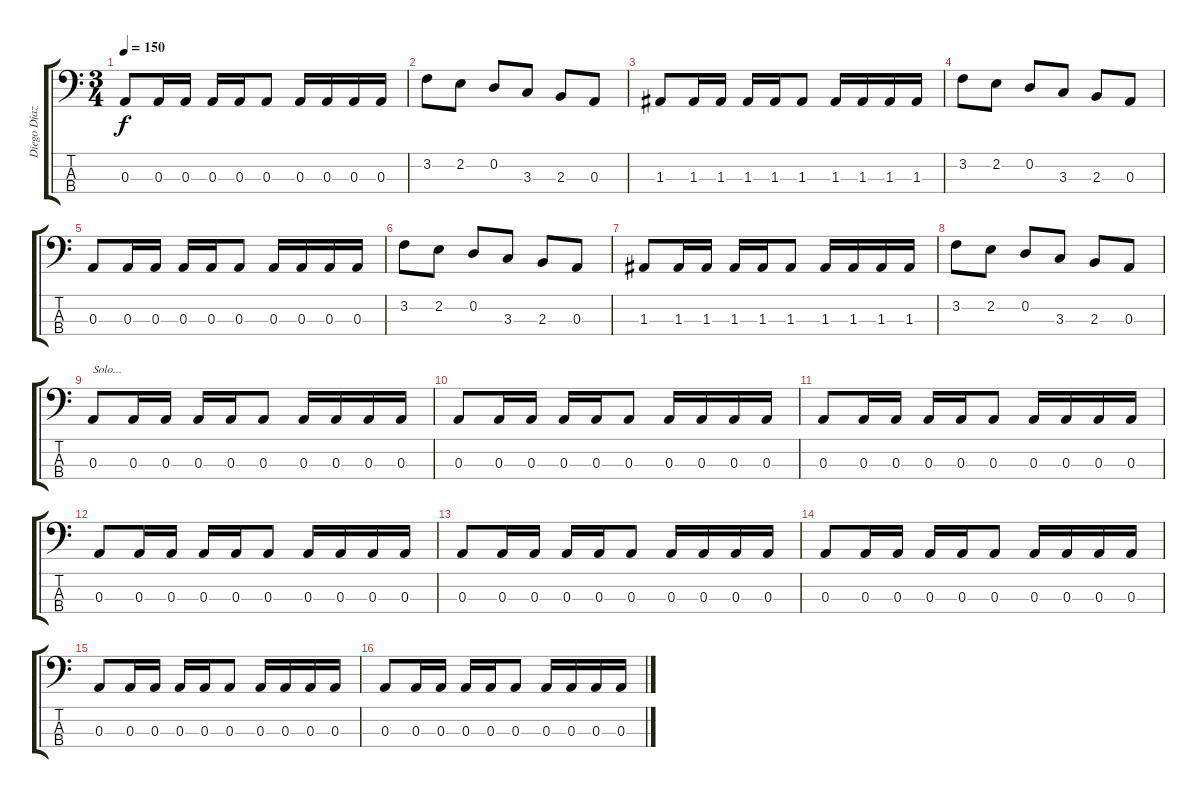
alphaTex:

\track ("Diego Díaz" "Diego Díaz") {instrument electricbassfinger}
\staff {score tabs}
\tuning (G2 D2 A1 E1) {hide}
\ts (3 4)
\tempo 150
\clef f4
\ks c
0.3.8{dy f} 0.3.16 0.3.16 0.3.16 0.3.16 0.3.8 0.3.16 0.3.16 0.3.16 0.3.16 |
3.2.8 2.2.8 0.2.8 3.3.8 2.3.8 0.3.8 |
1.3.8 1.3.16 1.3.16 1.3.16 1.3.16 1.3.8 1.3.16 1.3.16 1.3.16 1.3.16 |
3.2.8 2.2.8 0.2.8 3.3.8 2.3.8 0.3.8 |
0.3.8 0.3.16 0.3.16 0.3.16 0.3.16 0.3.8 0.3.16 0.3.16 0.3.16 0.3.16 |
3.2.8 2.2.8 0.2.8 3.3.8 2.3.8 0.3.8 |
1.3.8 1.3.16 1.3.16 1.3.16 1.3.16 1.3.8 1.3.16 1.3.16 1.3.16 1.3.16 |
3.2.8 2.2.8 0.2.8 3.3.8 2.3.8 0.3.8 |
0.3.8{txt "Solo..."} 0.3.16 0.3.16 0.3.16 0.3.16 0.3.8 0.3.16 0.3.16 0.3.16 0.3.16 |
0.3.8 0.3.16 0.3.16 0.3.16 0.3.16 0.3.8 0.3.16 0.3.16 0.3.16 0.3.16 |
0.3.8 0.3.16 0.3.16 0.3.16 0.3.16 0.3.8 0.3.16 0.3.16 0.3.16 0.3.16 |
0.3.8 0.3.16 0.3.16 0.3.16 0.3.16 0.3.8 0.3.16 0.3.16 0.3.16 0.3.16 |
0.3.8 0.3.16 0.3.16 0.3.16 0.3.16 0.3.8 0.3.16 0.3.16 0.3.16 0.3.16 |
0.3.8 0.3.16 0.3.16 0.3.16 0.3.16 0.3.8 0.3.16 0.3.16 0.3.16 0.3.16 |
0.3.8 0.3.16 0.3.16 0.3.16 0.3.16 0.3.8 0.3.16 0.3.16 0.3.16 0.3.16 |
0.3.8 0.3.16 0.3.16 0.3.16 0.3.16 0.3.8 0.3.16 0.3.16 0.3.16 0.3.16
